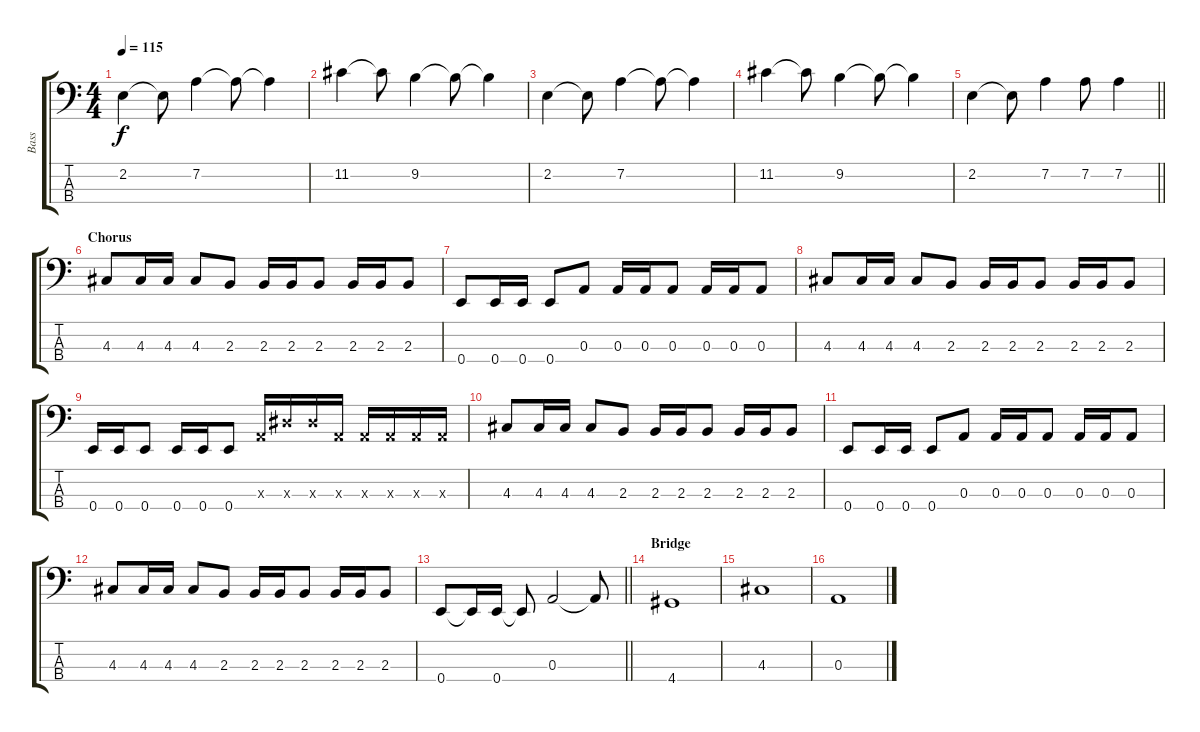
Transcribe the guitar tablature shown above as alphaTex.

\track ("Bass" "Bass") {instrument electricbassfinger}
\staff {score tabs}
\tuning (G2 D2 A1 E1) {hide}
\ts (4 4)
\tempo 115
\clef f4
\ks c
2.2.4{dy f} 2.2{t}.8 7.2.4 7.2{t}.8 7.2{t}.4 |
11.2.4 11.2{t}.8 9.2.4 9.2{t}.8 9.2{t}.4 |
2.2.4 2.2{t}.8 7.2.4 7.2{t}.8 7.2{t}.4 |
11.2.4 11.2{t}.8 9.2.4 9.2{t}.8 9.2{t}.4 |
\barLineRight lightlight
2.2.4 2.2{t}.8 7.2.4 7.2.8 7.2.4 |
\section ("" "Chorus")
4.3.8 4.3.16 4.3.16 4.3.8 2.3.8 2.3.16 2.3.16 2.3.8 2.3.16 2.3.16 2.3.8 |
0.4.8 0.4.16 0.4.16 0.4.8 0.3.8 0.3.16 0.3.16 0.3.8 0.3.16 0.3.16 0.3.8 |
4.3.8 4.3.16 4.3.16 4.3.8 2.3.8 2.3.16 2.3.16 2.3.8 2.3.16 2.3.16 2.3.8 |
0.4.16 0.4.16 0.4.8 0.4.16 0.4.16 0.4.8 0.3{x}.16 6.3{x}.16 6.3{x}.16 0.3{x}.16 0.3{x}.16 0.3{x}.16 0.3{x}.16 0.3{x}.16 |
4.3.8 4.3.16 4.3.16 4.3.8 2.3.8 2.3.16 2.3.16 2.3.8 2.3.16 2.3.16 2.3.8 |
0.4.8 0.4.16 0.4.16 0.4.8 0.3.8 0.3.16 0.3.16 0.3.8 0.3.16 0.3.16 0.3.8 |
4.3.8 4.3.16 4.3.16 4.3.8 2.3.8 2.3.16 2.3.16 2.3.8 2.3.16 2.3.16 2.3.8 |
\barLineRight lightlight
0.4.8 0.4{t}.16 0.4.16 0.4{t}.8 0.3.2 0.3{t}.8 |
\section ("" "Bridge")
4.4.1 |
4.3.1 |
0.3.1
